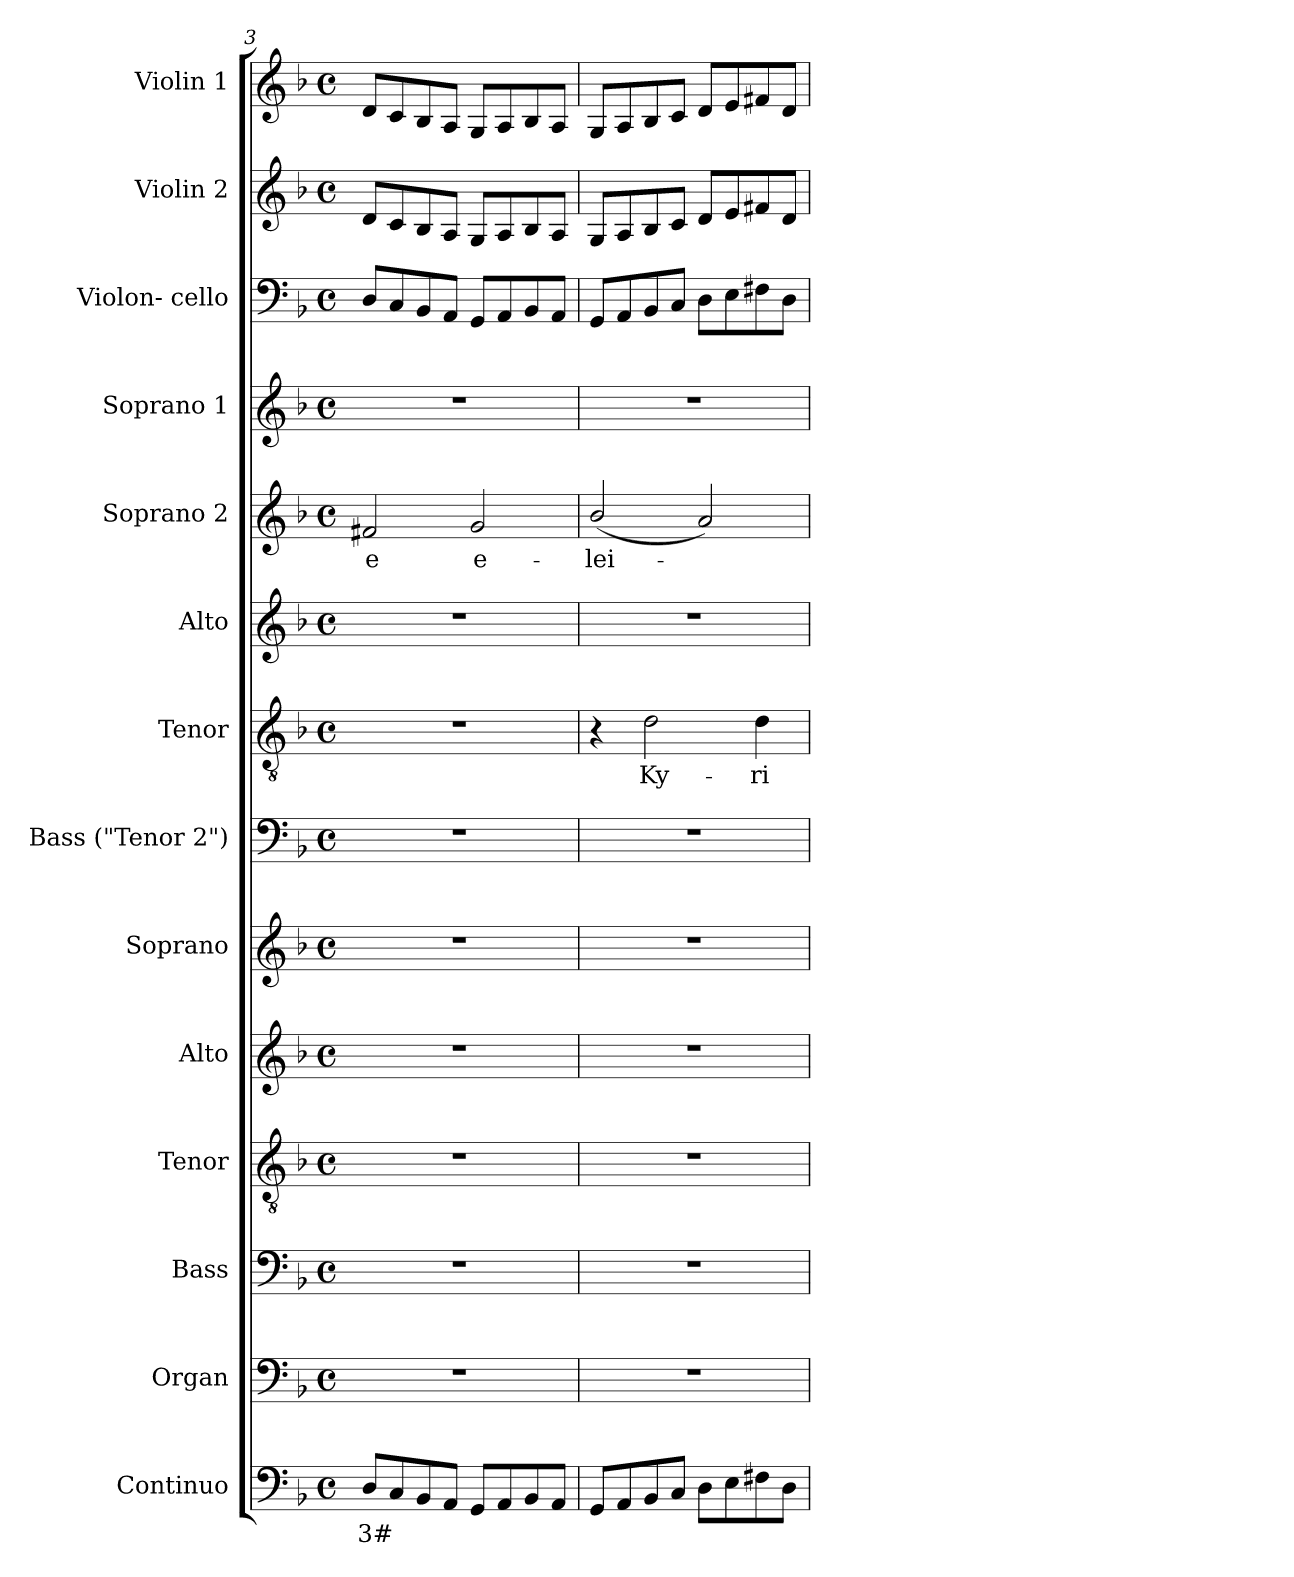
**kern	**text	**kern	**kern	**kern	**kern	**kern	**kern	**kern	**text	**kern	**kern	**text	**kern	**kern	**kern	**kern
*part14	*part14	*part13	*part12	*part11	*part10	*part9	*part8	*part7	*part7	*part6	*part5	*part5	*part4	*part3	*part2	*part1
*staff14	*staff14	*staff13	*staff12	*staff11	*staff10	*staff9	*staff8	*staff7	*staff7	*staff6	*staff5	*staff5	*staff4	*staff3	*staff2	*staff1
*I"Continuo	*	*I"Organ	*I"Bass	*I"Tenor	*I"Alto	*I"Soprano	*I"Bass ("Tenor 2")	*I"Tenor	*	*I"Alto	*I"Soprano 2	*	*I"Soprano 1	*I"Violon- cello	*I"Violin 2	*I"Violin 1
*I'Cont.	*	*I'Org.	*I'B.	*I'T.	*I'A.	*I'S.	*I'B.	*I'T.	*	*I'A.	*I'S.	*	*I'S.	*I'Vc.	*I'Vln. 2	*I'Vln. 1
*clefF4	*	*clefF4	*clefF4	*clefGv2	*clefG2	*clefG2	*clefF4	*clefGv2	*	*clefG2	*clefG2	*	*clefG2	*clefF4	*clefG2	*clefG2
*	*	*	*	*ITrd7c12	*	*	*	*ITrd7c12	*	*	*	*	*	*	*	*
*k[b-]	*	*k[b-]	*k[b-]	*k[b-]	*k[b-]	*k[b-]	*k[b-]	*k[b-]	*	*k[b-]	*k[b-]	*	*k[b-]	*k[b-]	*k[b-]	*k[b-]
*F:	*	*F:	*F:	*F:	*F:	*F:	*F:	*F:	*	*F:	*F:	*	*F:	*F:	*F:	*F:
*M4/4	*	*M4/4	*M4/4	*M4/4	*M4/4	*M4/4	*M4/4	*M4/4	*	*M4/4	*M4/4	*	*M4/4	*M4/4	*M4/4	*M4/4
*met(c)	*	*met(c)	*met(c)	*met(c)	*met(c)	*met(c)	*met(c)	*met(c)	*	*met(c)	*met(c)	*	*met(c)	*met(c)	*met(c)	*met(c)
=3	=3	=3	=3	=3	=3	=3	=3	=3	=3	=3	=3	=3	=3	=3	=3	=3
!	!LO:LY:b:color=#000000	!	!	!	!	!	!	!	!	!	!	!	!	!	!	!
!	!	!	!	!	!	!	!	!	!	!	!	!LO:LY:b:color=#000000	!	!	!	!
8Di/L	3#	1r	1r	1r	1r	1r	1r	1r	.	1r	2f#Xi/	-e	1r	8Di/L	8di/L	8di/L
8Ci/	.	.	.	.	.	.	.	.	.	.	.	.	.	8Ci/	8ci/	8ci/
8BB-i/	.	.	.	.	.	.	.	.	.	.	.	.	.	8BB-i/	8B-i/	8B-i/
8AAi/J	.	.	.	.	.	.	.	.	.	.	.	.	.	8AAi/J	8Ai/J	8Ai/J
!	!	!	!	!	!	!	!	!	!	!	!	!LO:LY:b:color=#000000	!	!	!	!
8GGi/L	.	.	.	.	.	.	.	.	.	.	2gi/	e-	.	8GGi/L	8Gi/L	8Gi/L
8AAi/	.	.	.	.	.	.	.	.	.	.	.	.	.	8AAi/	8Ai/	8Ai/
8BB-i/	.	.	.	.	.	.	.	.	.	.	.	.	.	8BB-i/	8B-i/	8B-i/
8AAi/J	.	.	.	.	.	.	.	.	.	.	.	.	.	8AAi/J	8Ai/J	8Ai/J
=4	=4	=4	=4	=4	=4	=4	=4	=4	=4	=4	=4	=4	=4	=4	=4	=4
!	!	!	!	!	!	!	!	!	!	!	!	!LO:LY:b:color=#000000	!	!	!	!
8GGi/L	.	1r	1r	1r	1r	1r	1r	4r	.	1r	(2b-i/	-lei-	1r	8GGi/L	8Gi/L	8Gi/L
8AAi/	.	.	.	.	.	.	.	.	.	.	.	.	.	8AAi/	8Ai/	8Ai/
!	!	!	!	!	!	!	!	!	!LO:LY:b:color=#000000	!	!	!	!	!	!	!
8BB-i/	.	.	.	.	.	.	.	2Di\	Ky-	.	.	.	.	8BB-i/	8B-i/	8B-i/
8Ci/J	.	.	.	.	.	.	.	.	.	.	.	.	.	8Ci/J	8ci/J	8ci/J
8Di\L	.	.	.	.	.	.	.	.	.	.	2ai/)	.	.	8Di\L	8di/L	8di/L
8Ei\	.	.	.	.	.	.	.	.	.	.	.	.	.	8Ei\	8ei/	8ei/
!	!	!	!	!	!	!	!	!	!LO:LY:b:color=#000000	!	!	!	!	!	!	!
8F#Xi\	.	.	.	.	.	.	.	4Di\	-ri-	.	.	.	.	8F#Xi\	8f#Xi/	8f#Xi/
8Di\J	.	.	.	.	.	.	.	.	.	.	.	.	.	8Di\J	8di/J	8di/J
=	=	=	=	=	=	=	=	=	=	=	=	=	=	=	=	=
*-	*-	*-	*-	*-	*-	*-	*-	*-	*-	*-	*-	*-	*-	*-	*-	*-
